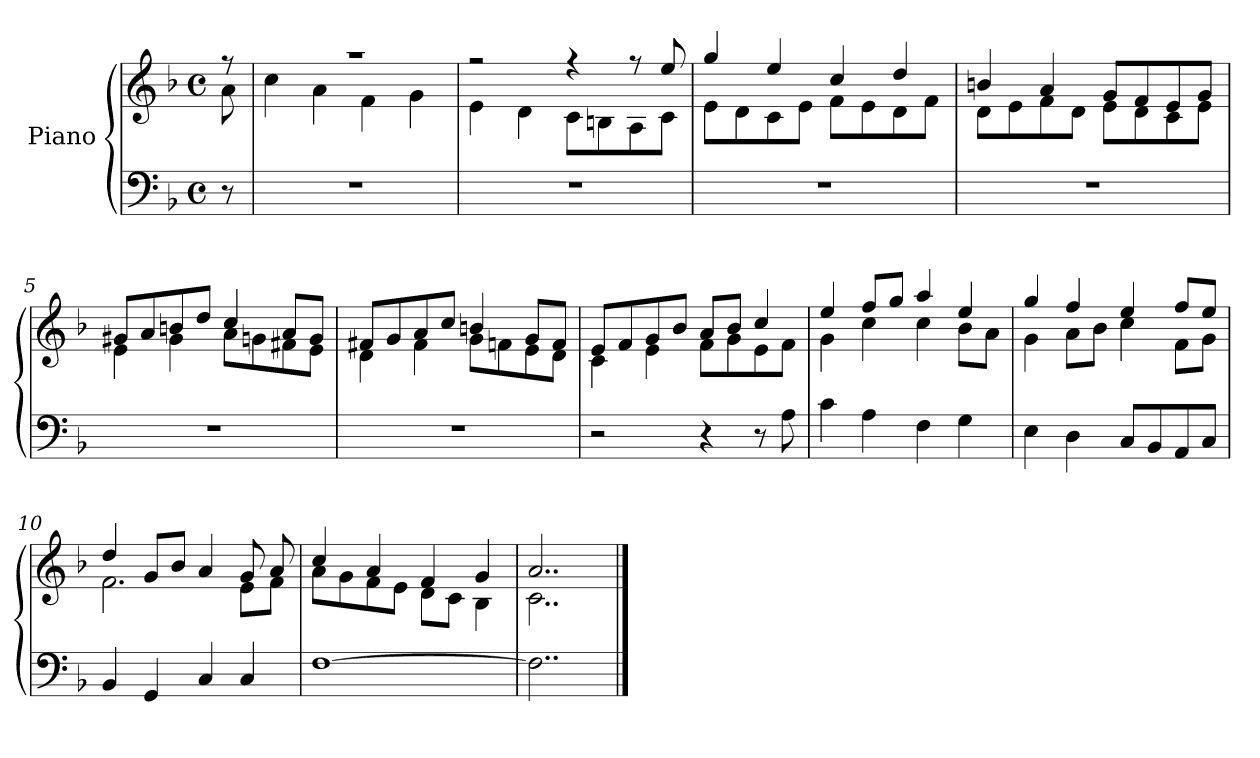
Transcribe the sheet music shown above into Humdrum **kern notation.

**kern	**kern
*part1	*part1
*staff2	*staff1
*I"Piano	*
*clefF4	*clefG2
*k[b-]	*k[b-]
*M4/4	*M4/4
*met(c)	*met(c)
*MM100	*MM100
=	=
*	*^
8r	8r	8a\
=1	=1	=1
1r	1r	4cc\
.	.	4a\
.	.	4f\
.	.	4g\
=2	=2	=2
1r	2r	4e\
.	.	4d\
.	4r	8c\L
.	.	8Bn\
.	8r	8A\
.	8ee/	8c\J
=3	=3	=3
1r	4gg/	8e\L
.	.	8d\
.	4ee/	8c\
.	.	8e\J
.	4cc/	8f\L
.	.	8e\
.	4dd/	8d\
.	.	8f\J
=4	=4	=4
1r	4bn/	8d\L
.	.	8e\
.	4a/	8f\
.	.	8d\J
.	8g/L	8e\L
.	8f/	8d\
.	8e/	8c\
.	8g/J	8e\J
!!LO:LB:g=z	!!
=5	=5	=5
1r	8g#X/L	4e\
.	8a/	.
.	8bn/	4g#\
.	8dd/J	.
.	4cc/	8a\L
.	.	8gn\
.	8a/L	8f#X\
.	8g/J	8e\J
=6	=6	=6
1r	8f#X/L	4d\
.	8g/	.
.	8a/	4f#\
.	8cc/J	.
.	4bn/	8g\L
.	.	8fn\
.	8g/L	8e\
.	8f/J	8d\J
=7	=7	=7
2r	8e/L	4c\
.	8f/	.
.	8g/	4e\
.	8b-/J	.
4r	8a/L	8f\L
.	8b-/J	8g\
8r	4cc/	8e\
8A\	.	8f\J
=8	=8	=8
4c\	4ee/	4g\
4A\	8ff/L	4cc\
.	8gg/J	.
4F\	4aa/	4cc\
4G\	4ee/	8b-\L
.	.	8a\J
!!LO:LB:g=z	!!
=9	=9	=9
4E\	4gg/	4g\
4D\	4ff/	8a\L
.	.	8b-\J
8C/L	4ee/	4cc\
8BB-/	.	.
8AA/	8ff/L	8f\L
8C/J	8ee/J	8g\J
=10	=10	=10
4BB-/	4dd/	2.f\
4GG/	8g/L	.
.	8b-/J	.
4C/	4a/	.
4C/	8g/	8e\L
.	8a/	8f\J
=11	=11	=11
[1F	4cc/	8a\L
.	.	8g\
.	4a/	8f\
.	.	8e\J
.	4f/	8d\L
.	.	8c\J
.	4g/	4B-\
=12	=12	=12
2..F\]	2..a/	2..c\
*	*v	*v
==	==
*-	*-
